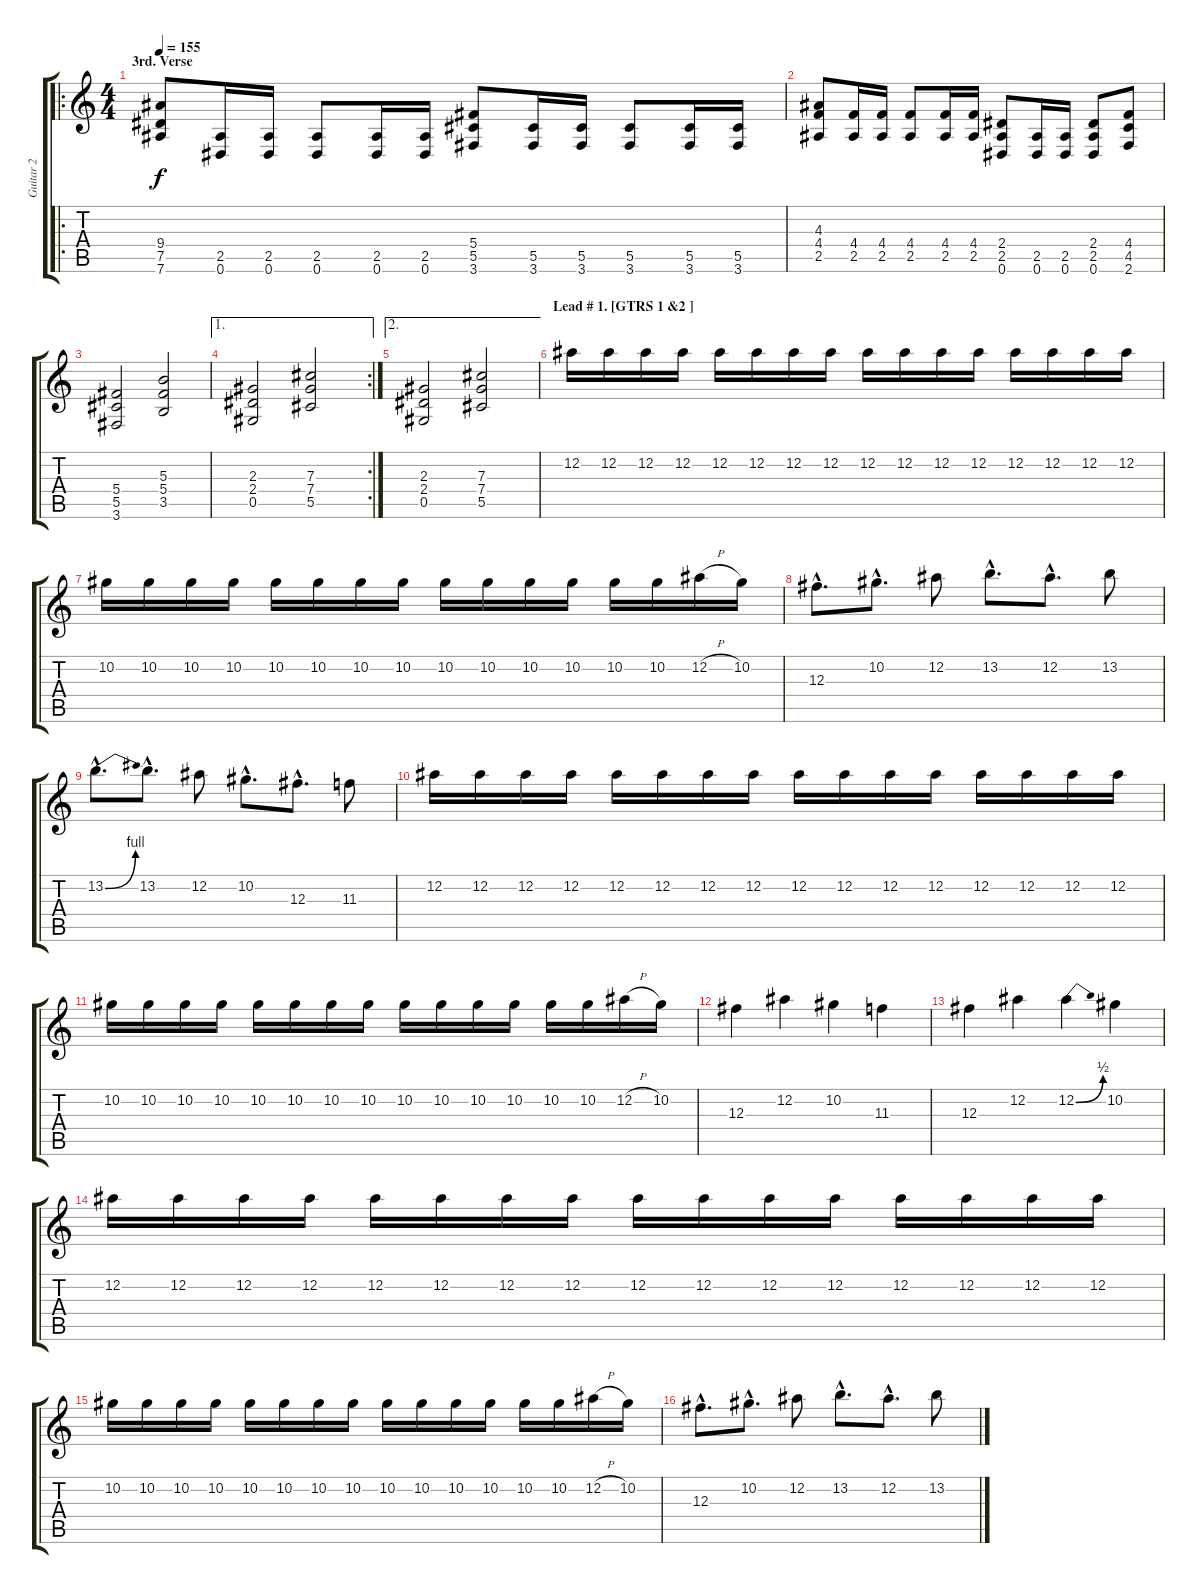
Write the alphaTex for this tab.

\track ("Guitar 2" "Guitar 2") {instrument overdrivenguitar}
\staff {score tabs}
\tuning (Eb4 Bb3 Gb3 Db3 Ab2 Eb2) {hide}
\ro
\ts (4 4)
\section ("" "3rd. Verse")
\tempo 155
\clef g2
\ks c
(9.4 7.5 7.6).8{dy f} (2.5 0.6).16 (2.5 0.6).16 (2.5 0.6).8 (2.5 0.6).16 (2.5 0.6).16 (5.4 5.5 3.6).8 (5.5 3.6).16 (5.5 3.6).16 (5.5 3.6).8 (5.5 3.6).16 (5.5 3.6).16 |
(4.3 4.4 2.5).8 (4.4 2.5).16 (4.4 2.5).16 (4.4 2.5).8 (4.4 2.5).16 (4.4 2.5).16 (2.4 2.5 0.6).8 (2.5 0.6).16 (2.5 0.6).16 (2.4 2.5 0.6).8 (4.4 4.5 2.6).8 |
(5.4 5.5 3.6).2 (5.3 5.4 3.5).2 |
\ae 1
\rc 2
(2.3 2.4 0.5).2 (7.3 7.4 5.5).2 |
\ae 2
(2.3 2.4 0.5).2 (7.3 7.4 5.5).2 |
\section ("" "Lead # 1. [GTRS 1 &2 ]")
12.2.16 12.2.16 12.2.16 12.2.16 12.2.16 12.2.16 12.2.16 12.2.16 12.2.16 12.2.16 12.2.16 12.2.16 12.2.16 12.2.16 12.2.16 12.2.16 |
10.2.16 10.2.16 10.2.16 10.2.16 10.2.16 10.2.16 10.2.16 10.2.16 10.2.16 10.2.16 10.2.16 10.2.16 10.2.16 10.2.16 12.2{h}.16 10.2.16 |
12.3{hac}.8{d} 10.2{hac}.8{d} 12.2.8 13.2{hac}.8{d} 12.2{hac}.8{d} 13.2.8 |
13.2{be (bend 0 0 60 4) hac}.8{d} 13.2{hac}.8{d} 12.2.8 10.2{hac}.8{d} 12.3{hac}.8{d} 11.3.8 |
12.2.16 12.2.16 12.2.16 12.2.16 12.2.16 12.2.16 12.2.16 12.2.16 12.2.16 12.2.16 12.2.16 12.2.16 12.2.16 12.2.16 12.2.16 12.2.16 |
10.2.16 10.2.16 10.2.16 10.2.16 10.2.16 10.2.16 10.2.16 10.2.16 10.2.16 10.2.16 10.2.16 10.2.16 10.2.16 10.2.16 12.2{h}.16 10.2.16 |
12.3.4 12.2.4 10.2.4 11.3.4 |
12.3.4 12.2.4 12.2{be (bend 0 0 60 2)}.4 10.2.4 |
12.2.16 12.2.16 12.2.16 12.2.16 12.2.16 12.2.16 12.2.16 12.2.16 12.2.16 12.2.16 12.2.16 12.2.16 12.2.16 12.2.16 12.2.16 12.2.16 |
10.2.16 10.2.16 10.2.16 10.2.16 10.2.16 10.2.16 10.2.16 10.2.16 10.2.16 10.2.16 10.2.16 10.2.16 10.2.16 10.2.16 12.2{h}.16 10.2.16 |
12.3{hac}.8{d} 10.2{hac}.8{d} 12.2.8 13.2{hac}.8{d} 12.2{hac}.8{d} 13.2.8
